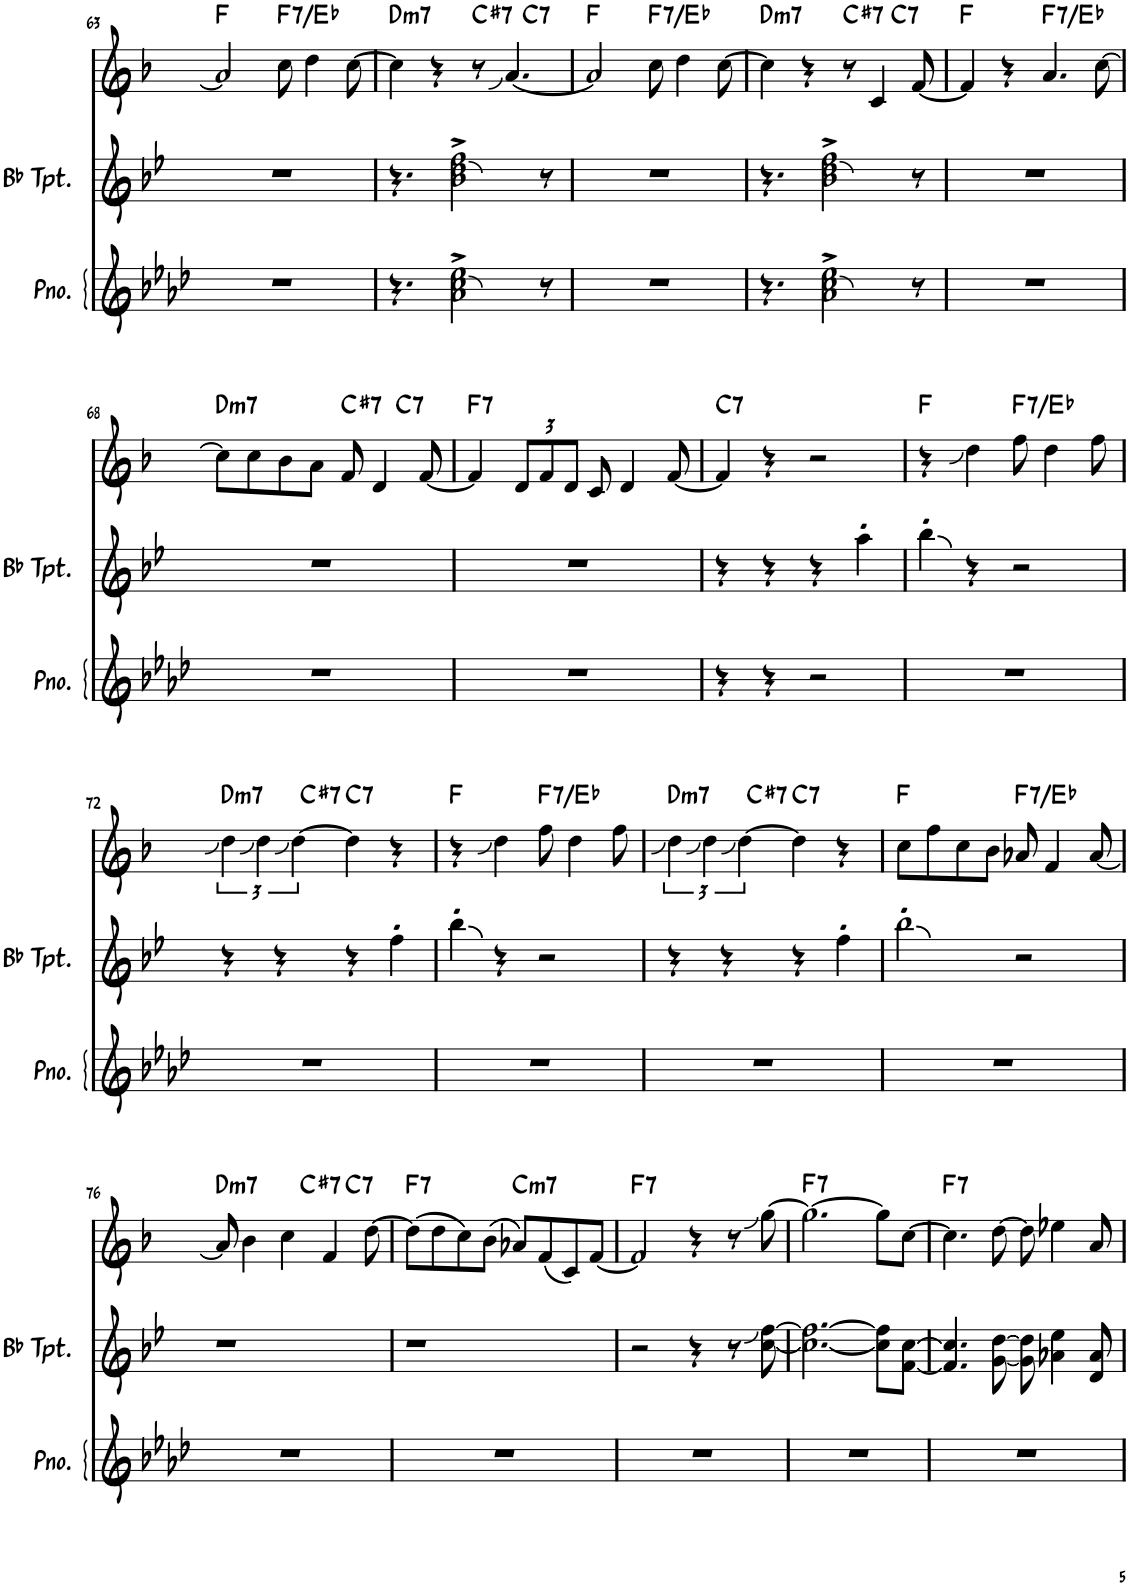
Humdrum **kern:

**kern	**kern	**kern	**harte
*part3	*part2	*part1	*part1
*staff3	*staff2	*staff1	*
*I"Piano	*I"Bb Trumpet	*I"Alto Sax	*
*I'Pno.	*I'Bb Tpt.	*I'Sax	*
!!LO:PB:g=z
*clefG2	*clefG2	*clefG2	*
*	*ITrd1c2	*ITrd5c9	*
*k[b-e-a-d-]	*k[b-e-]	*k[b-]	*
*M4/4	*M4/4	*M4/4	*
=63	=63	=63	=63
1r	1r	2a/]	F:maj
!	!	!	!LO:H:kt=7
.	.	8cc\	F:7/b7
.	.	4dd\	.
.	.	[8cc\	.
=64	=64	=64	=64
!	!	!	!LO:H:kt=m7
*	*	*^	*
4.r	4.r	4cc\]	2.ryy	D:min7
.	.	4r	.	.
2a-\^ 2cc\^ 2ee-\^	2b-\^ 2dd\^ 2ff\^	.	.	.
!	!	!	!	!LO:H:kt=7
.	.	8r	.	C#:7
.	.	[4.a/	.	.
!	!	!	!	!LO:H:kt=7
.	.	.	4ryy	C:7
8r	8r	.	.	.
*	*	*v	*v	*
=65	=65	=65	=65
1r	1r	2a/]	F:maj
!	!	!	!LO:H:kt=7
.	.	8cc\	F:7/b7
.	.	4dd\	.
.	.	[8cc\	.
=66	=66	=66	=66
!	!	!	!LO:H:kt=m7
*	*	*^	*
4.r	4.r	4cc\]	2.ryy	D:min7
.	.	4r	.	.
2a-\^ 2cc\^ 2ee-\^	2b-\^ 2dd\^ 2ff\^	.	.	.
!	!	!	!	!LO:H:kt=7
.	.	8r	.	C#:7
.	.	4c/	.	.
!	!	!	!	!LO:H:kt=7
.	.	.	4ryy	C:7
8r	8r	[8f/	.	.
*	*	*v	*v	*
=67	=67	=67	=67
1r	1r	4f/]	F:maj
.	.	4r	.
!	!	!	!LO:H:kt=7
.	.	4.a/	F:7/b7
.	.	[8cc\	.
!!LO:LB:g=z
=68	=68	=68	=68
!	!	!	!LO:H:kt=m7
*	*	*^	*
1r	1r	8cc\L]	2.ryy	D:min7
.	.	8cc\	.	.
.	.	8b-\	.	.
.	.	8a\J	.	.
!	!	!	!	!LO:H:kt=7
.	.	8f/	.	C#:7
.	.	4d/	.	.
!	!	!	!	!LO:H:kt=7
.	.	.	4ryy	C:7
.	.	[8f/	.	.
=69	=69	=69	=69	=69
!	!	!	!	!LO:H:kt=7
*	*	*v	*v	*
1r	1r	4f/]	F:7
*	*	*Xbrackettup	*
.	.	12d/L	.
.	.	12f/	.
.	.	12d/J	.
.	.	8c/	.
.	.	4d/	.
.	.	[8f/	.
=70	=70	=70	=70
!	!	!	!LO:H:kt=7
4r	4r	4f/]	C:7
4r	4r	4r	.
2r	4r	2r	.
.	4aa'\	.	.
=71	=71	=71	=71
1r	4bb-'\	4r	F:maj
.	4r	4dd\	.
!	!	!	!LO:H:kt=7
.	2r	8ff\	F:7/b7
.	.	4dd\	.
.	.	8ff\	.
!!LO:LB:g=z
=72	=72	=72	=72
*	*	*brackettup	*
!	!	!	!LO:H:kt=m7
*	*	*^	*
1r	4r	6dd\	4.ryy	D:min7
.	.	6dd\	.	.
.	4r	.	.	.
.	.	[6dd\	.	.
!	!	!	!	!LO:H:kt=7
.	.	.	2ryy	C#:7
!	!	!	!	!LO:H:kt=7
.	4r	4dd\]	.	C:7
.	4ff'\	4r	.	.
.	.	.	8ryy	.
*	*	*v	*v	*
=73	=73	=73	=73
1r	4bb-'\	4r	F:maj
.	4r	4dd\	.
!	!	!	!LO:H:kt=7
.	2r	8ff\	F:7/b7
.	.	4dd\	.
.	.	8ff\	.
=74	=74	=74	=74
!	!	!	!LO:H:kt=m7
*	*	*^	*
1r	4r	6dd\	4.ryy	D:min7
.	.	6dd\	.	.
.	4r	.	.	.
.	.	[6dd\	.	.
!	!	!	!	!LO:H:kt=7
.	.	.	2ryy	C#:7
!	!	!	!	!LO:H:kt=7
.	4r	4dd\]	.	C:7
.	4ff'\	4r	.	.
.	.	.	8ryy	.
*	*	*v	*v	*
=75	=75	=75	=75
1r	2bb-'\	8cc\L	F:maj
.	.	8ff\	.
.	.	8cc\	.
.	.	8b-\J	.
!	!	!	!LO:H:kt=7
.	2r	8a-X/	F:7/b7
.	.	4f/	.
.	.	[8a-/	.
!!LO:LB:g=z
=76	=76	=76	=76
!	!	!	!LO:H:kt=m7
*	*	*^	*
*	*	*	*^	*
1r	1r	8a-/]	2ryy	2.ryy	D:min7
.	.	4b-\	.	.	.
.	.	4cc\	.	.	.
!	!	!	!	!	!LO:H:kt=7
.	.	.	2ryy	.	C#:7
.	.	4f/	.	.	.
!	!	!	!	!	!LO:H:kt=7
.	.	.	.	4ryy	C:7
.	.	[8dd\	.	.	.
=77	=77	=77	=77	=77	=77
!	!	!	!	!	!LO:H:kt=7
*	*	*v	*v	*v	*
1r	1r	(8dd\L]	F:7
.	.	8dd\	.
.	.	8cc\)	.
.	.	(8b-\J	.
!	!	!	!LO:H:kt=m7
.	.	8a-X/L)	C:min7
.	.	(8f/	.
.	.	8c/)	.
.	.	[8f/J	.
=78	=78	=78	=78
!	!	!	!LO:H:kt=7
1r	2r	2f/]	F:7
.	4r	4r	.
.	8r	8r	.
.	[8cc\ [8ff\	[8gg\	.
=79	=79	=79	=79
!	!	!	!LO:H:kt=7
1r	2.cc\_ 2.ff\_	2.gg\_	F:7
.	8cc\] 8ff\]L	8gg\L]	.
.	[8f\ [8cc\J	[8cc\J	.
=80	=80	=80	=80
!	!	!	!LO:H:kt=7
1r	4.f/] 4.cc/]	4.cc\]	F:7
.	[8g\ [8dd\	[8dd\	.
.	8g\] 8dd\]	8dd\]	.
.	4a-X\ 4ee-\	4ee-X\	.
.	8d/ 8a-/	8a/	.
=	=	=	=
*-	*-	*-	*-
